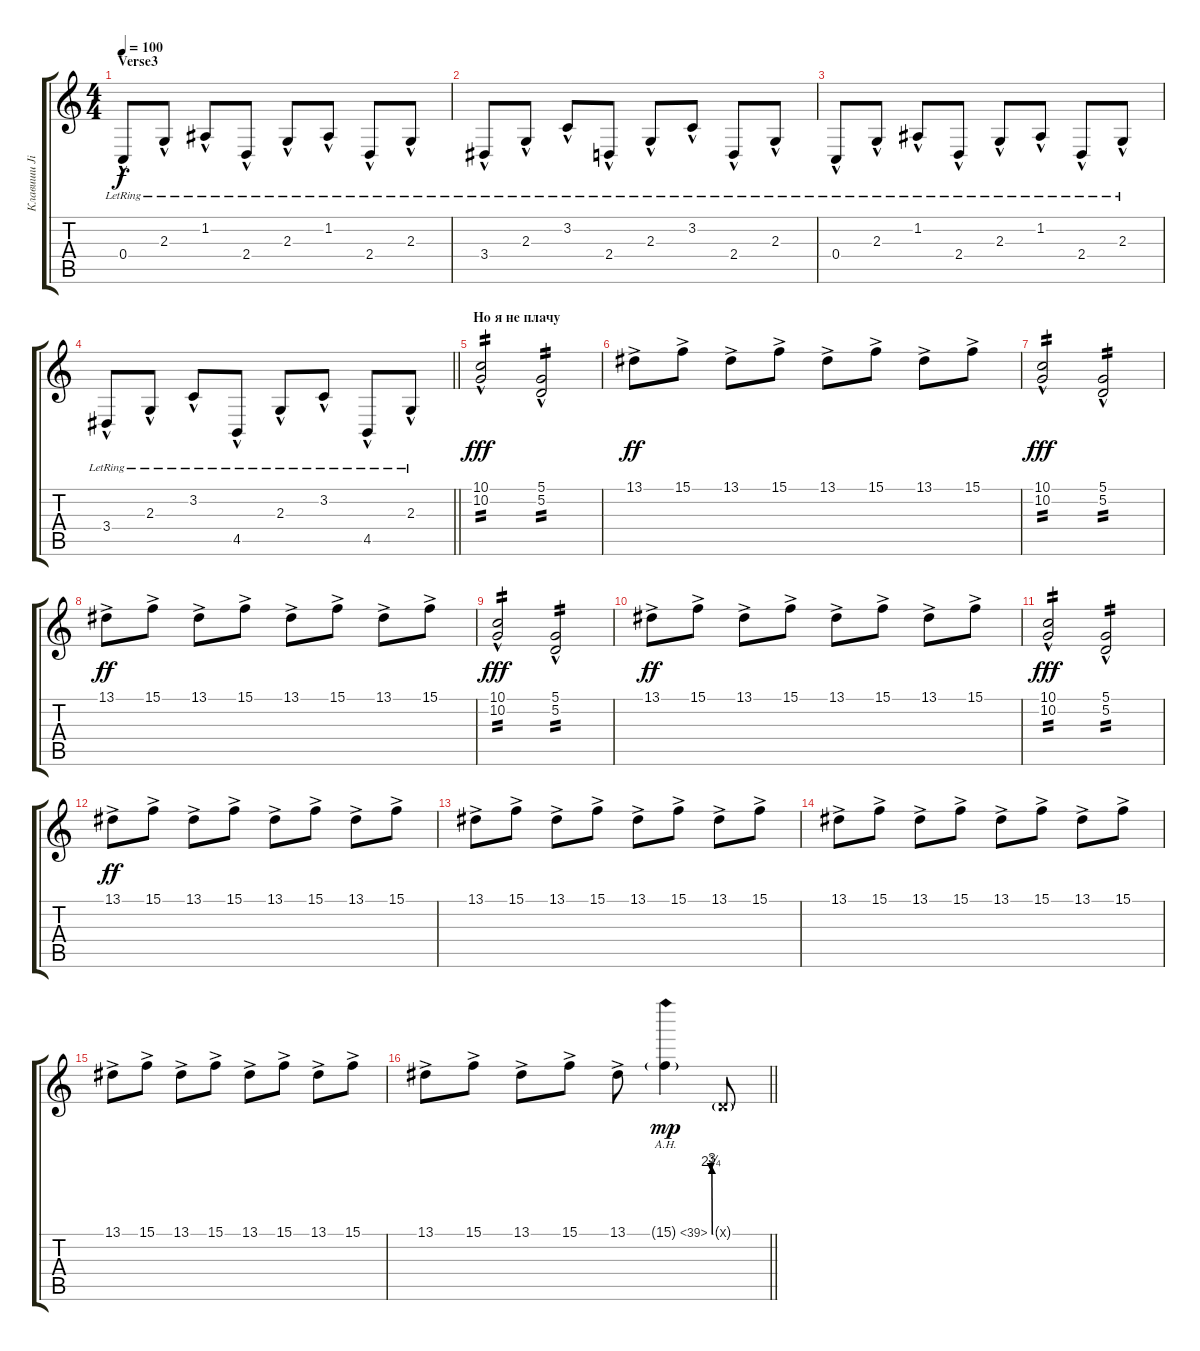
\track ("Клавиши Jimm" "Клавиши Ji") {instrument acousticgrandpiano}
\staff {score tabs}
\tuning (D4 A3 F3 C3 G2 C2) {hide}
\ts (4 4)
\section ("" "Verse3")
\tempo 100
\clef g2
\ks c
0.4{hac lr}.8{dy f volume 16 instrument stringensemble1} 2.3{hac lr}.8 1.2{hac lr}.8 2.4{hac lr}.8 2.3{hac lr}.8 1.2{hac lr}.8 2.4{hac lr}.8 2.3{hac lr}.8 |
3.4{hac lr}.8 2.3{hac lr}.8 3.2{hac lr}.8 2.4{hac lr}.8 2.3{hac lr}.8 3.2{hac lr}.8 2.4{hac lr}.8 2.3{hac lr}.8 |
0.4{hac lr}.8 2.3{hac lr}.8 1.2{hac lr}.8 2.4{hac lr}.8 2.3{hac lr}.8 1.2{hac lr}.8 2.4{hac lr}.8 2.3{hac lr}.8 |
\barLineRight lightlight
3.4{hac lr}.8 2.3{hac lr}.8 3.2{hac lr}.8 4.5{hac lr}.8 2.3{hac lr}.8 3.2{hac lr}.8 4.5{hac lr}.8 2.3{hac lr}.8 |
\section ("" "Но я не плачу")
(10.1{hac} 10.2).2{tp 2 dy fff volume 13 instrument stringensemble1} (5.1{hac} 5.2).2{tp 2} |
13.1{ac}.8{dy ff} 15.1{ac}.8 13.1{ac}.8 15.1{ac}.8 13.1{ac}.8 15.1{ac}.8 13.1{ac}.8 15.1{ac}.8 |
(10.1{hac} 10.2).2{tp 2 dy fff} (5.1{hac} 5.2).2{tp 2} |
13.1{ac}.8{dy ff} 15.1{ac}.8 13.1{ac}.8 15.1{ac}.8 13.1{ac}.8 15.1{ac}.8 13.1{ac}.8 15.1{ac}.8 |
(10.1{hac} 10.2).2{tp 2 dy fff} (5.1{hac} 5.2).2{tp 2} |
13.1{ac}.8{dy ff} 15.1{ac}.8 13.1{ac}.8 15.1{ac}.8 13.1{ac}.8 15.1{ac}.8 13.1{ac}.8 15.1{ac}.8 |
(10.1{hac} 10.2).2{tp 2 dy fff} (5.1{hac} 5.2).2{tp 2} |
13.1{ac}.8{dy ff} 15.1{ac}.8 13.1{ac}.8 15.1{ac}.8 13.1{ac}.8 15.1{ac}.8 13.1{ac}.8 15.1{ac}.8 |
13.1{ac}.8 15.1{ac}.8 13.1{ac}.8 15.1{ac}.8 13.1{ac}.8 15.1{ac}.8 13.1{ac}.8 15.1{ac}.8 |
13.1{ac}.8 15.1{ac}.8 13.1{ac}.8 15.1{ac}.8 13.1{ac}.8 15.1{ac}.8 13.1{ac}.8 15.1{ac}.8 |
13.1{ac}.8 15.1{ac}.8 13.1{ac}.8 15.1{ac}.8 13.1{ac}.8 15.1{ac}.8 13.1{ac}.8 15.1{ac}.8 |
\barLineRight lightlight
13.1{ac}.8 15.1{ac}.8 13.1{ac}.8 15.1{ac}.8 13.1{ac}.8 15.1{be (custom 0 0 15 12 46 12 58 12 60 11) ah 24 g}.4{dy mp} 0.1{g x}.8
